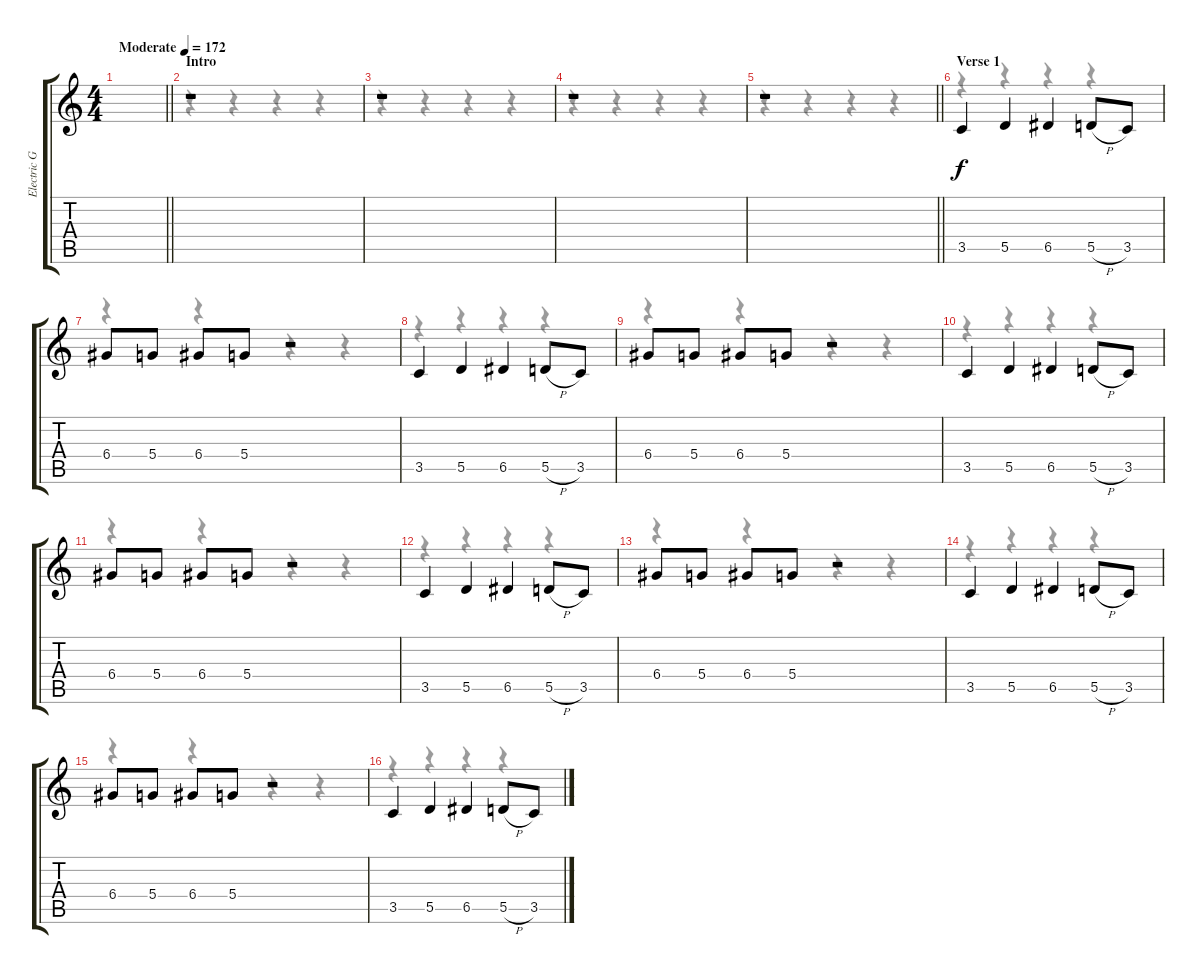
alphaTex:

\track ("Electric Guitar II" "Electric G") {instrument overdrivenguitar}
\staff {score tabs}
\tuning (E4 B3 G3 D3 A2 E2) {hide}
\voice
\ts (4 4)
\tempo (172 "Moderate")
\clef g2
\barLineRight lightlight
\ks c
|
\section ("" "Intro")
r.1 |
r.1 |
r.1 |
\barLineRight lightlight
r.1 |
\section ("" "Verse 1")
3.5.4 5.5.4 6.5.4 5.5{h}.8 3.5.8 |
6.4.8 5.4.8 6.4.8 5.4.8 r.2 |
3.5.4 5.5.4 6.5.4 5.5{h}.8 3.5.8 |
6.4.8 5.4.8 6.4.8 5.4.8 r.2 |
3.5.4 5.5.4 6.5.4 5.5{h}.8 3.5.8 |
6.4.8 5.4.8 6.4.8 5.4.8 r.2 |
3.5.4 5.5.4 6.5.4 5.5{h}.8 3.5.8 |
6.4.8 5.4.8 6.4.8 5.4.8 r.2 |
3.5.4 5.5.4 6.5.4 5.5{h}.8 3.5.8 |
6.4.8 5.4.8 6.4.8 5.4.8 r.2 |
3.5.4 5.5.4 6.5.4 5.5{h}.8 3.5.8
\voice
\clef g2
\ottava regular
\simile none
\barLineRight lightlight
\ks c
|
r.4 r.4 r.4 r.4 |
r.4 r.4 r.4 r.4 |
r.4 r.4 r.4 r.4 |
\barLineRight lightlight
r.4 r.4 r.4 r.4 |
r.4 r.4 r.4 r.4 |
r.4 r.4 r.4 r.4 |
r.4 r.4 r.4 r.4 |
r.4 r.4 r.4 r.4 |
r.4 r.4 r.4 r.4 |
r.4 r.4 r.4 r.4 |
r.4 r.4 r.4 r.4 |
r.4 r.4 r.4 r.4 |
r.4 r.4 r.4 r.4 |
r.4 r.4 r.4 r.4 |
r.4 r.4 r.4 r.4
